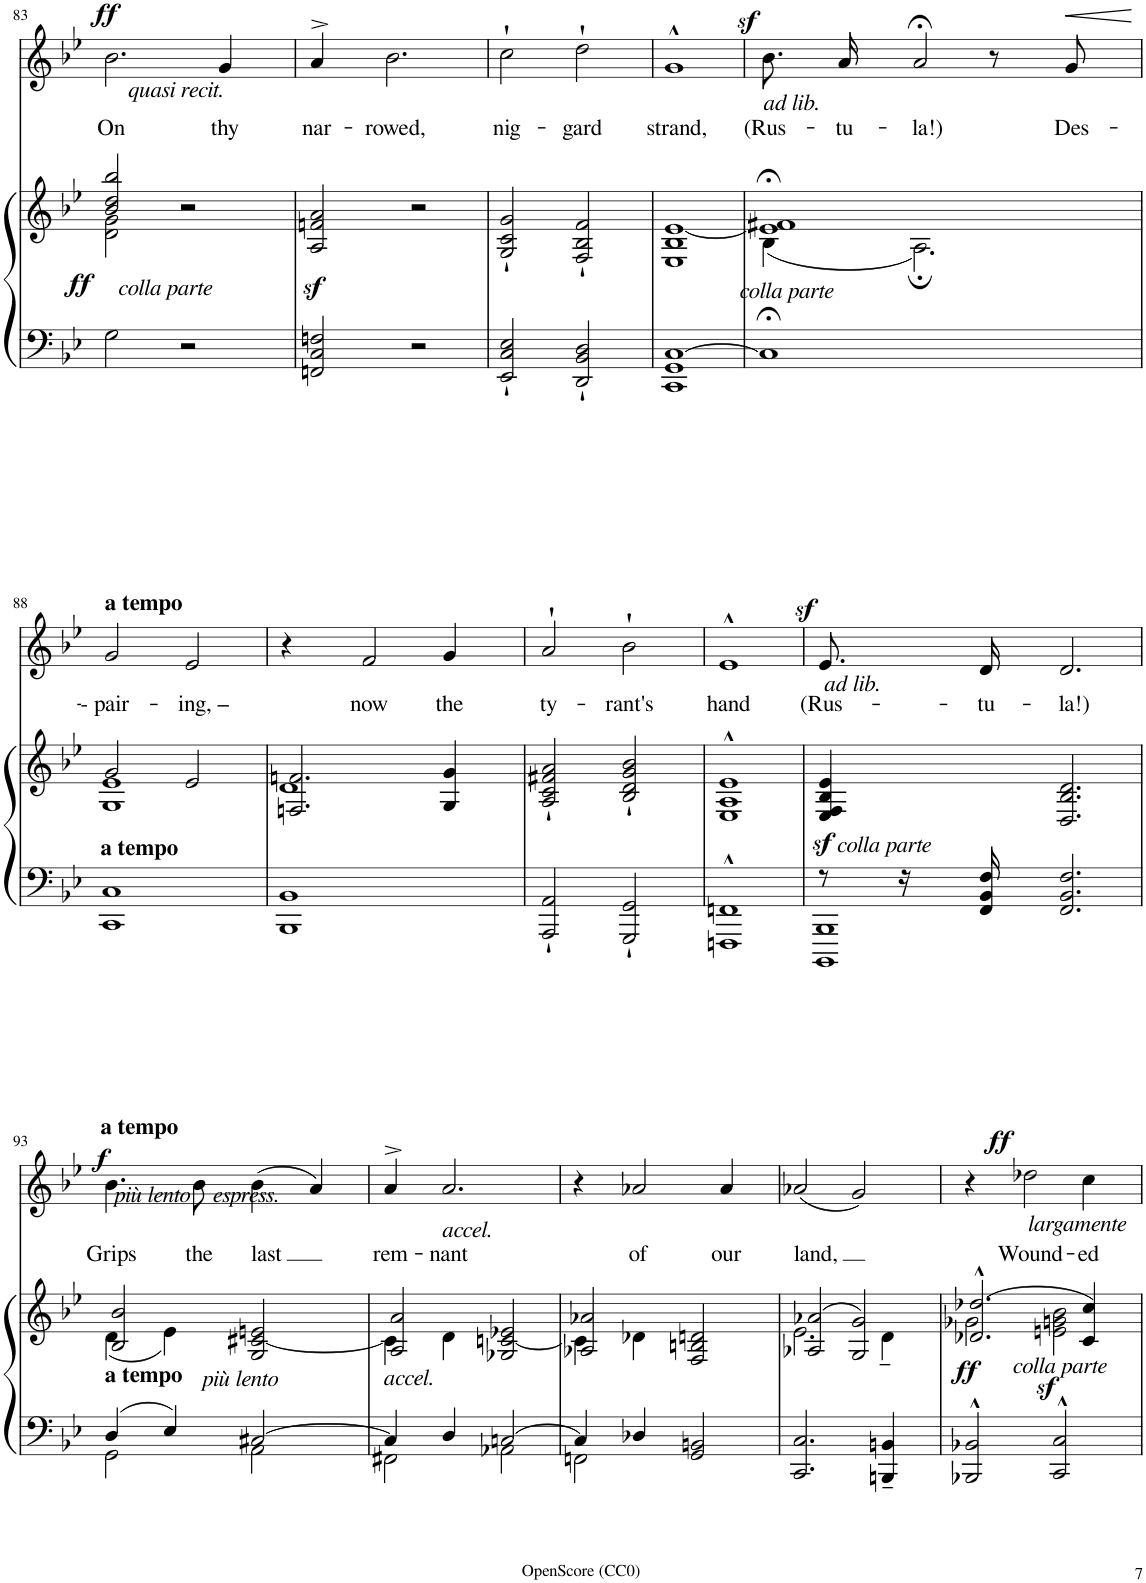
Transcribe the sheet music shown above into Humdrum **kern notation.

**kern	**kern	**dynam	**kern	**text	**dynam
*part2	*part2	*part2	*part1	*part1	*part1
*staff3	*staff2	*staff2/3	*staff1	*staff1	*staff1
*I"Piano	*	*	*I"Voice	*	*
*I'Pno	*	*	*	*	*
!!LO:PB:g=z
*clefF4	*clefG2	*	*clefG2	*	*
*k[b-e-]	*k[b-e-]	*	*k[b-e-]	*	*
*M2/2	*M2/2	*	*M2/2	*	*
=83	=83	=83	=83	=83	=83
*	*^	*	*	*	*
!	!	!	!	!LO:TX:b:i:t=quasi recit.	!	!
!	!LO:TX:b:i:t=colla parte	!	!	!	!	!
!	!	!	!LO:DY:b	!	!LO:LY:b	!LO:DY:a
2G\	2b-/ 2dd/ 2bb-/	2d\ 2g\	ff	2.b-\	On	ff
2r	2r	2ryy	.	.	.	.
!	!	!	!	!	!LO:LY:b	!
.	.	.	.	4g/	thy	.
*	*v	*v	*	*	*	*
=84	=84	=84	=84	=84	=84
!	!	!	!	!LO:LY:b	!
2FFn/ 2C/ 2Fn/	2A/z< 2fn/z< 2a/z<	.	4a^>/	nar-	.
!	!	!	!	!LO:LY:b	!
.	.	.	2.b-\	-rowed,	.
2r	2r	.	.	.	.
=85	=85	=85	=85	=85	=85
!	!	!	!	!LO:LY:b	!
2EE-/` 2C/` 2E-/`	2G/` 2c/` 2g/`	.	2cc`\	nig-	.
!	!	!	!	!LO:LY:b	!
2DD/` 2BB-/` 2D/`	2F/` 2B-/` 2f/`	.	2dd`\	-gard	.
=86	=86	=86	=86	=86	=86
!	!	!	!	!LO:LY:b	!
1CC 1GG [1C	1E- 1B- [<1e-	.	1g^^	strand,	.
=87	=87	=87	=87	=87	=87
*	*^	*	*	*	*
!	!	!	!	!LO:TX:b:i:t=ad lib.	!	!
!	!LO:TX:b:i:t=colla parte	!	!	!	!	!
!	!	!	!	!	!LO:LY:b	!
1C;<]	1e-];< 1f#X;<	(4B-\	.	8.b-z>/L	(Rus-	.
!	!	!	!	!	!LO:LY:b	!
.	.	.	.	16a/Jk	-tu-	.
!	!	!	!	!	!LO:LY:b	!
.	.	2.A;\)	.	2a;</	-la!)	.
.	.	.	.	8r	.	.
!	!	!	!	!	!LO:LY:b	!LO:HP:b
.	.	.	.	8g/	Des-	<
*	*v	*v	*	*	*	*
.	.	.	.	.	[
!!LO:LB:g=z
=88	=88	=88	=88	=88	=88
*	*^	*	*	*	*
!	!	!	!	!LO:TX:a:B:t=a tempo	!	!
!	!LO:TX:b:B:t=a tempo	!	!	!	!	!
!	!	!	!	!	!LO:LY:b	!
1CC 1C	2g/	1G 1e-	.	2g/	-- pair-	.
!	!	!	!	!	!LO:LY:b	!
.	2e-/	.	.	2e-/	-ing, ‒	.
=89	=89	=89	=89	=89	=89	=89
1BBB- 1BB-	2.Fn/ 2.fn/	1d	.	4r	.	.
!	!	!	!	!	!LO:LY:b	!
.	.	.	.	2f/	now	.
!	!	!	!	!	!LO:LY:b	!
.	4G/ 4g/	.	.	4g/	the	.
*	*v	*v	*	*	*	*
=90	=90	=90	=90	=90	=90
!	!	!	!	!LO:LY:b	!
2AAA/` 2AA/`	2A/` 2c/` 2f#X/` 2a/`	.	2a`>/	ty-	.
!	!	!	!	!LO:LY:b	!
2GGG/` 2GG/`	2B-/` 2d/` 2g/` 2b-/`	.	2b-`\	-rant's	.
=91	=91	=91	=91	=91	=91
!	!	!	!	!LO:LY:b	!
1FFFn^^ 1FFn^^	1E-^^ 1A^^ 1e-^^	.	1e-^^	hand	.
=92	=92	=92	=92	=92	=92
*^	*	*	*	*	*
!	!	!	!	!LO:TX:b:i:t=ad lib.	!	!
!	!	!LO:TX:b:i:t=colla parte	!	!	!	!
!	!	!	!	!	!LO:LY:b	!
8r	1BBBB- 1BBB-	4E-/z< 4F/z< 4B-/z< 4e-/z<	.	8.e-z>/L	(Rus-	.
16r	.	.	.	.	.	.
!	!	!	!	!	!LO:LY:b	!
16FF/ 16BB-/ 16F/	.	.	.	16d/Jk	-tu-	.
!	!	!	!	!	!LO:LY:b	!
2.FF/ 2.BB-/ 2.F/	.	2.D/ 2.B-/ 2.d/	.	2.d/	-la!)	.
!!LO:LB:g=z
=93	=93	=93	=93	=93	=93	=93
*	*	*^	*	*	*	*
!	!	!	!	!	!LO:TX:a:B:t=a tempo	!	!
!	!	!	!	!	!LO:TX:b:i:t=più lento    espress.	!	!
!	!	!LO:TX:b:B:t=a tempo	!	!	!	!	!
!	!	!	!	!	!	!LO:LY:b	!LO:DY:a
4D/	2GG\	2B-/ 2b-/	(4d\	.	4.b-\	Grips	f
!	!	!	!LO:TX:b:i:t=più lento	!	!	!	!
4E-/	.	.	4e-\)	.	.	.	.
!	!	!	!	!	!	!LO:LY:b	!
.	.	.	.	.	8b-\	the	.
!	!	!	!	!	!	!LO:LY:b	!
[2C#X/	2AA\	2G/ [<2c#X/ 2en/	2ryy	.	(4b-\	last	.
.	.	.	.	.	4a/)	.	.
=94	=94	=94	=94	=94	=94	=94	=94
!	!	!LO:TX:b:i:t=accel.	!	!	!	!	!
!	!	!	!	!	!	!LO:LY:b	!
4C#/]	2FF#X\	2A/ 2a/	4c#\]	.	4a^>/	rem-	.
!	!	!	!	!	!LO:TX:b:i:t=accel.	!	!
!	!	!	!	!	!	!LO:LY:b	!
4D/	.	.	4d\	.	2.a/	-nant	.
[2Cn/	2AA-X\	2G-X/ [<2cn/ 2e-X/	2ryy	.	.	.	.
=95	=95	=95	=95	=95	=95	=95	=95
4C/]	2FFn\	2A-X/ 2a-X/	4c\]	.	4r	.	.
!	!	!	!	!	!	!LO:LY:b	!
4D-X/	.	.	4d-X\	.	2a-X/	of	.
2GG/ 2BBn/	2ryy	2F/ 2Bn/ 2dn/	2ryy	.	.	.	.
!	!	!	!	!	!	!LO:LY:b	!
.	.	.	.	.	4a-/	our	.
*v	*v	*	*	*	*	*	*
=96	=96	=96	=96	=96	=96	=96
!	!	!	!	!	!LO:LY:b	!
2.CC/ 2.C/	(2A-X/ 2a-X/	2.e-\	.	(2a-X/	land,	.
.	2G/ 2g/)	.	.	2g/)	.	.
4BBBn/~ 4BBn/~	.	4d~\	.	.	.	.
=97	=97	=97	=97	=97	=97	=97
!	!	!	!LO:DY:b	!	!	!
2BBB-X/^^ 2BB-X/^^	(2.d-X/^^ 2.dd-X/^^	2g-X\	ff	4r	.	.
!	!	!	!	!LO:TX:b:i:t=largamente	!	!
!	!	!	!	!	!LO:LY:b	!LO:DY:a
.	.	.	.	2dd-X\	Wound-	ff
!	!	!LO:TX:b:i:t=colla parte	!	!	!	!
!	!	!	!LO:DY:b	!	!	!
2CC/^^ 2C/^^	.	2en\ 2gn\ 2b-\	sf	.	.	.
!	!	!	!	!	!LO:LY:b	!
.	4c/ 4cc/)	.	.	4cc\	-ed	.
*	*v	*v	*	*	*	*
=	=	=	=	=	=
*-	*-	*-	*-	*-	*-
